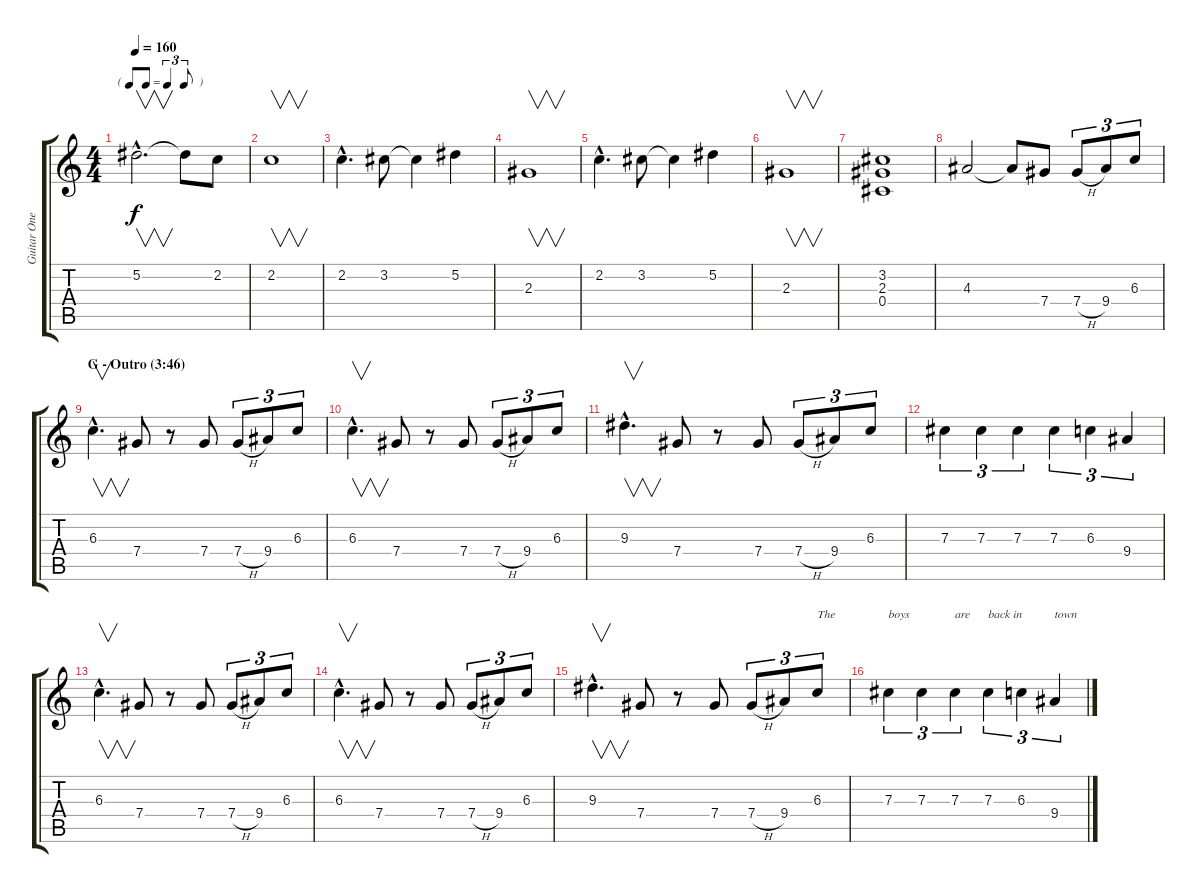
\track ("Guitar One" "Guitar One") {instrument distortionguitar}
\staff {score tabs}
\tuning (Eb4 Bb3 Gb3 Db3 Ab2 Eb2) {hide}
\ts (4 4)
\tf triplet8th
\tempo 160
\clef g2
\ks c
5.2{hac}.2{v d dy f} 5.2{t}.8 2.2.8 |
2.2.1{v} |
2.2{hac}.4{d} 3.2.8 3.2{t}.4 5.2.4 |
2.3.1{v} |
2.2{hac}.4{d} 3.2.8 3.2{t}.4 5.2.4 |
2.3.1{v} |
(3.2 2.3 0.4).1 |
4.3.2 4.3{t}.8 7.4.8 7.4{h}.8{tu (3 2)} 9.4.8{tu (3 2)} 6.3.8{tu (3 2)} |
\section ("" "G - Outro (3:46)")
6.3{hac}.4{v d} 7.4.8 r.8 7.4.8 7.4{h}.8{tu (3 2)} 9.4.8{tu (3 2)} 6.3.8{tu (3 2)} |
6.3{hac}.4{v d} 7.4.8 r.8 7.4.8 7.4{h}.8{tu (3 2)} 9.4.8{tu (3 2)} 6.3.8{tu (3 2)} |
9.3{hac}.4{v d} 7.4.8 r.8 7.4.8 7.4{h}.8{tu (3 2)} 9.4.8{tu (3 2)} 6.3.8{tu (3 2)} |
7.3.4{tu (3 2)} 7.3.4{tu (3 2)} 7.3.4{tu (3 2)} 7.3.4{tu (3 2)} 6.3.4{tu (3 2)} 9.4.4{tu (3 2)} |
6.3{hac}.4{v d volume 8} 7.4.8 r.8 7.4.8 7.4{h}.8{tu (3 2)} 9.4.8{tu (3 2)} 6.3.8{tu (3 2)} |
6.3{hac}.4{v d} 7.4.8 r.8 7.4.8 7.4{h}.8{tu (3 2)} 9.4.8{tu (3 2)} 6.3.8{tu (3 2)} |
9.3{hac}.4{v d volume 0} 7.4.8 r.8 7.4.8 7.4{h}.8{tu (3 2)} 9.4.8{tu (3 2)} 6.3.8{tu (3 2) txt "The"} |
7.3.4{tu (3 2) txt "boys"} 7.3.4{tu (3 2)} 7.3.4{tu (3 2) txt "are"} 7.3.4{tu (3 2) txt "back in"} 6.3.4{tu (3 2)} 9.4.4{tu (3 2) txt "town"}
